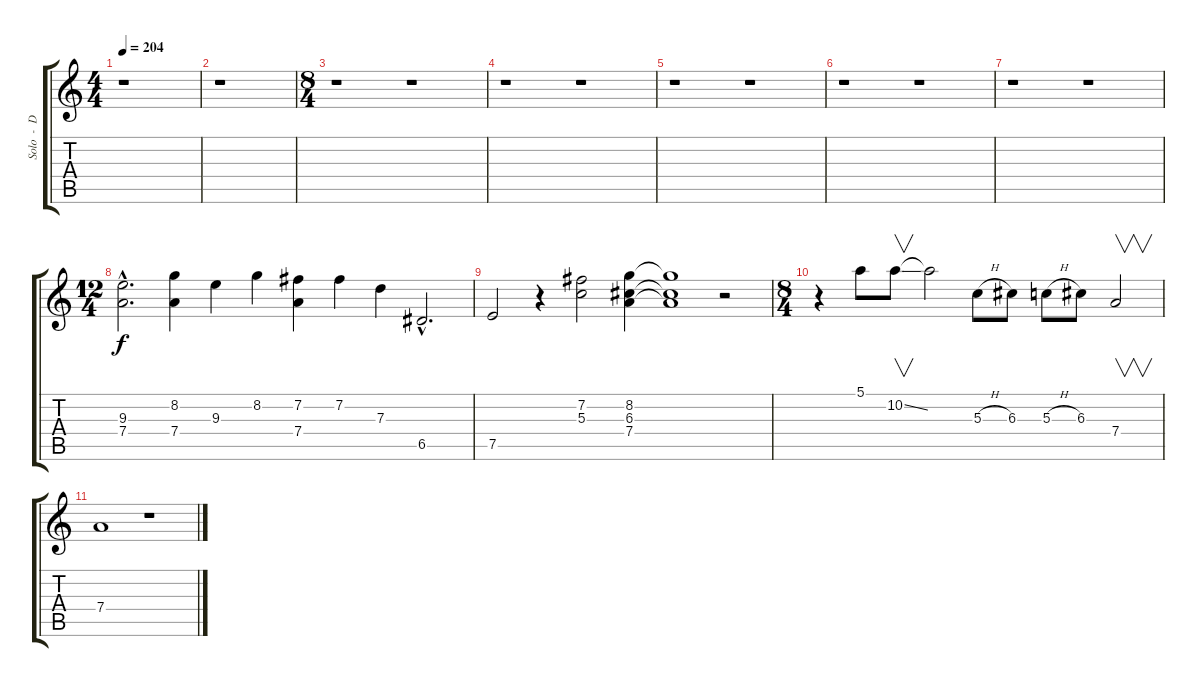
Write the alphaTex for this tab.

\track ("Solo  -  D. Betts" "Solo  -  D") {instrument distortionguitar}
\staff {score tabs}
\tuning (E4 B3 G3 D3 A2 E2) {hide}
\ts (4 4)
\tempo 204
\clef g2
\ks c
r.1{dy f} |
r.1 |
\ts (8 4)
r.1 r.1 |
r.1 r.1 |
r.1 r.1 |
r.1 r.1 |
r.1 r.1 |
\ts (12 4)
(9.3{hac} 7.4{hac}).2{d} (8.2 7.4).4 9.3.4 8.2.4 (7.2 7.4).4 7.2.4 7.3.4 6.5{hac}.2{d} |
7.5.2 r.4 (7.2 5.3).2 (8.2 6.3 7.4).4 (8.2{t} 6.3{t} 7.4{t}).1 r.2 |
\ts (8 4)
r.4 5.1.8 10.2{ss}.8{v} 10.2{t}.2 5.3{h}.8 6.3.8 5.3{h}.8 6.3.8 7.4.2{v} |
7.4.1 r.1
